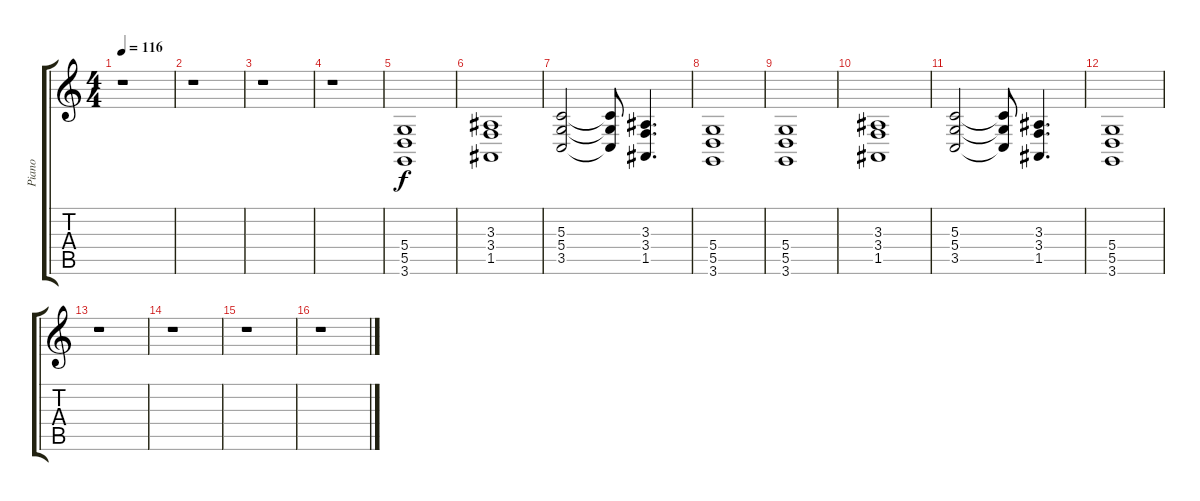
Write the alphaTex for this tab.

\track ("Piano" "Piano") {instrument acousticgrandpiano}
\staff {score tabs}
\tuning (E4 B3 G3 D3 A2 E2) {hide}
\ts (4 4)
\tempo 116
\clef g2
\ks c
r.1{dy f} |
r.1 |
r.1 |
r.1 |
(5.4 5.5 3.6).1 |
(3.3 3.4 1.5).1 |
(5.3 5.4 3.5).2 (5.3{t} 5.4{t} 3.5{t}).8 (3.3 3.4 1.5).4{d} |
(5.4 5.5 3.6).1 |
(5.4 5.5 3.6).1 |
(3.3 3.4 1.5).1 |
(5.3 5.4 3.5).2 (5.3{t} 5.4{t} 3.5{t}).8 (3.3 3.4 1.5).4{d} |
(5.4 5.5 3.6).1 |
r.1 |
r.1 |
r.1 |
r.1
